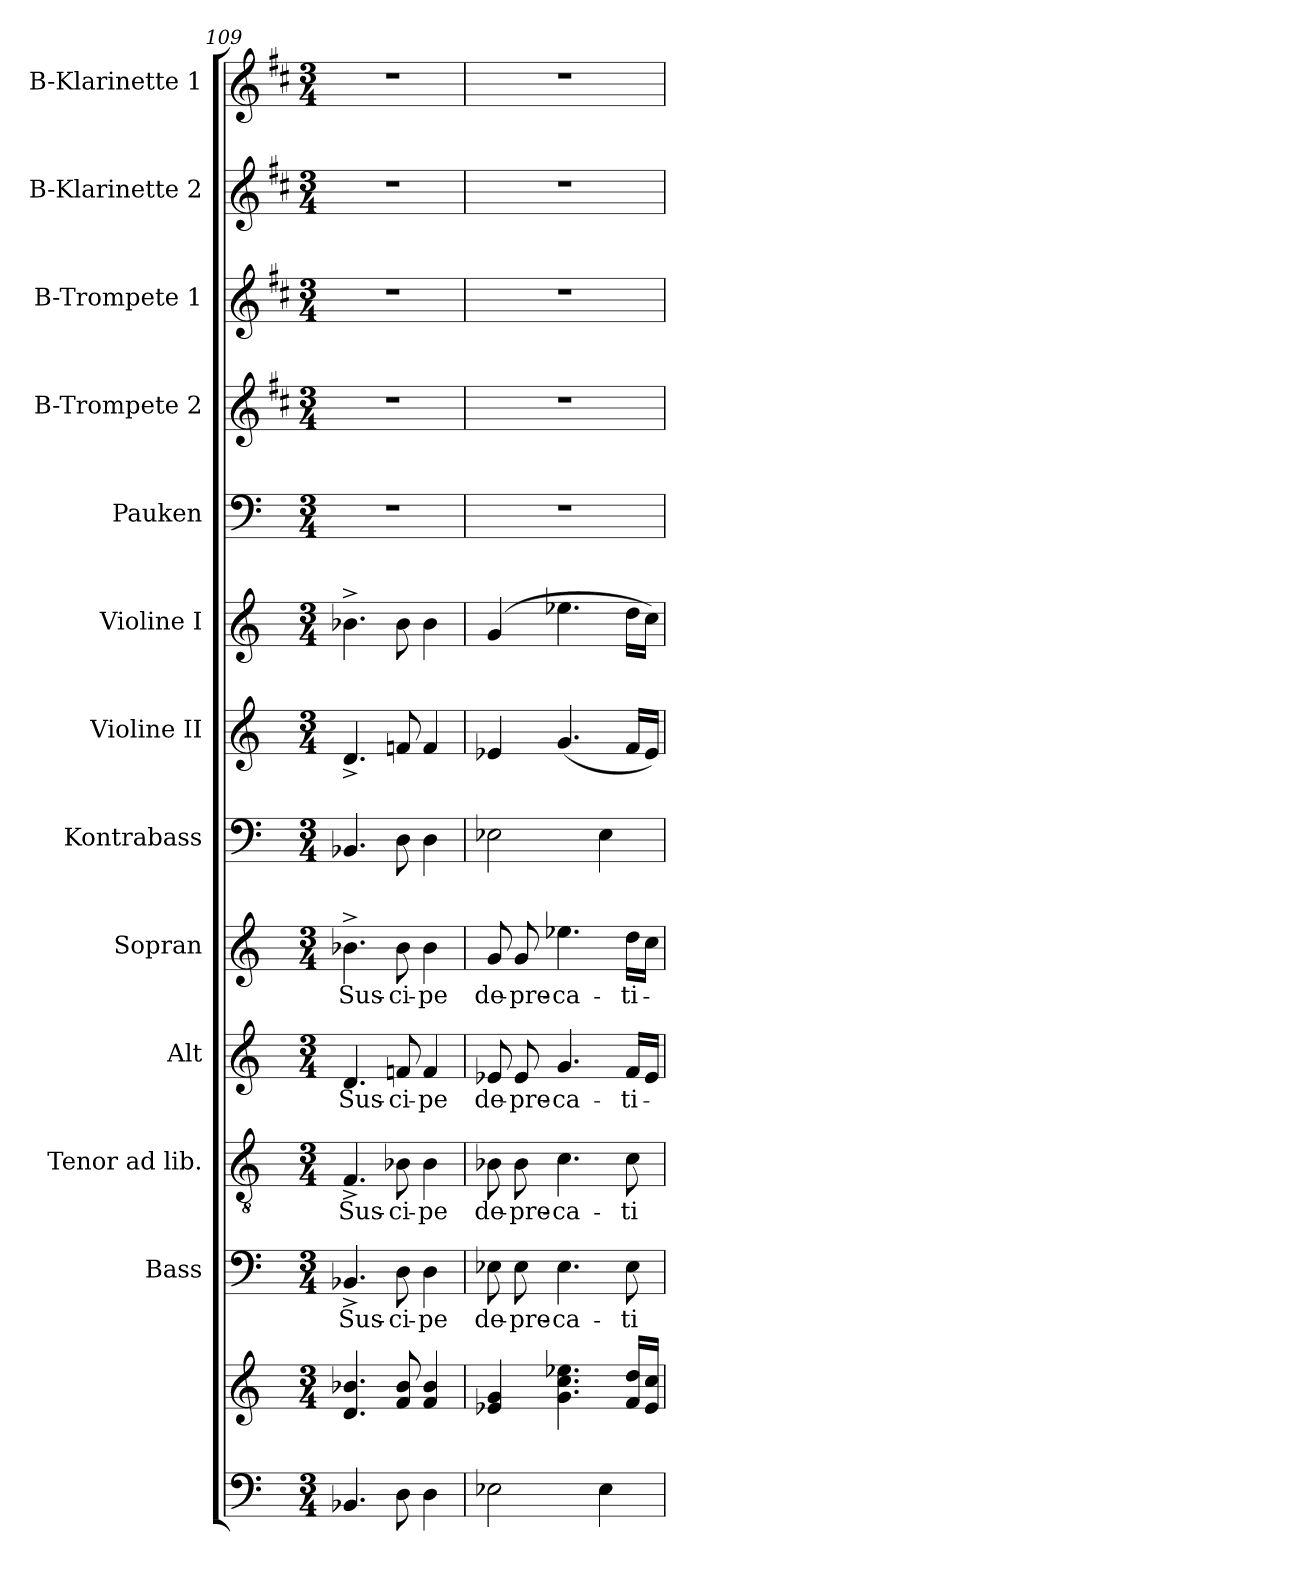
**kern	**kern	**kern	**text	**kern	**text	**kern	**text	**kern	**text	**kern	**kern	**kern	**kern	**kern	**kern	**kern	**kern
*part13	*part13	*part12	*part12	*part11	*part11	*part10	*part10	*part9	*part9	*part8	*part7	*part6	*part5	*part4	*part3	*part2	*part1
*staff14	*staff13	*staff12	*staff12	*staff11	*staff11	*staff10	*staff10	*staff9	*staff9	*staff8	*staff7	*staff6	*staff5	*staff4	*staff3	*staff2	*staff1
*	*	*I"Bass	*	*I"Tenor ad lib.	*	*I"Alt	*	*I"Sopran	*	*I"Kontrabass	*I"Violine II	*I"Violine I	*I"Pauken	*I"B-Trompete 2	*I"B-Trompete 1	*I"B-Klarinette 2	*I"B-Klarinette 1
*	*	*I'B.	*	*I'T.	*	*I'A.	*	*I'S.	*	*I'Kb.	*I'Vl. II	*I'Vl. I	*I'Pk.	*I'Trp. 2	*I'Trp. 1	*I'B Kl. 2	*I'B Kl. 1
*clefF4	*clefG2	*clefF4	*	*clefGv2	*	*clefG2	*	*clefG2	*	*clefF4	*clefG2	*clefG2	*clefF4	*clefG2	*clefG2	*clefG2	*clefG2
*	*	*	*	*	*	*	*	*	*	*ITrd7c12	*	*	*	*ITrd1c2	*ITrd1c2	*ITrd1c2	*ITrd1c2
*k[]	*k[]	*k[]	*	*k[]	*	*k[]	*	*k[]	*	*k[]	*k[]	*k[]	*k[]	*k[]	*k[]	*k[]	*k[]
*C:	*C:	*C:	*	*C:	*	*C:	*	*C:	*	*C:	*C:	*C:	*C:	*C:	*C:	*C:	*C:
*M3/4	*M3/4	*M3/4	*	*M3/4	*	*M3/4	*	*M3/4	*	*M3/4	*M3/4	*M3/4	*M3/4	*M3/4	*M3/4	*M3/4	*M3/4
=109	=109	=109	=109	=109	=109	=109	=109	=109	=109	=109	=109	=109	=109	=109	=109	=109	=109
!	!	!	!LO:LY:b	!	!LO:LY:b	!	!LO:LY:b	!	!LO:LY:b	!	!	!	!	!	!	!	!
4.BB-X/	4.d/ 4.b-X/	4.BB-X^>/	Sus-	4.F^>/	Sus-	4.d/	Sus-	4.b-X^>\	Sus-	4.BBB-X/	4.d^</	4.b-X^>\	2.r	2.r	2.r	2.r	2.r
!	!	!	!LO:LY:b	!	!LO:LY:b	!	!LO:LY:b	!	!LO:LY:b	!	!	!	!	!	!	!	!
8D\	8f/ 8b-/	8D\	-ci-	8B-X\	-ci-	8fn/	-ci-	8b-\	-ci-	8DD\	8fn/	8b-\	.	.	.	.	.
!	!	!	!LO:LY:b	!	!LO:LY:b	!	!LO:LY:b	!	!LO:LY:b	!	!	!	!	!	!	!	!
4D\	4f/ 4b-/	4D\	-pe	4B-\	-pe	4f/	-pe	4b-\	-pe	4DD\	4f/	4b-\	.	.	.	.	.
=110	=110	=110	=110	=110	=110	=110	=110	=110	=110	=110	=110	=110	=110	=110	=110	=110	=110
!	!	!	!LO:LY:b	!	!LO:LY:b	!	!LO:LY:b	!	!LO:LY:b	!	!	!	!	!	!	!	!
2E-X\	4e-X/ 4g/	8E-X\	de-	8B-X\	de-	8e-X/	de-	8g/	de-	2EE-X\	4e-X/	(4g/	2.r	2.r	2.r	2.r	2.r
!	!	!	!LO:LY:b	!	!LO:LY:b	!	!LO:LY:b	!	!LO:LY:b	!	!	!	!	!	!	!	!
.	.	8E-\	-pre-	8B-\	-pre-	8e-/	-pre-	8g/	-pre-	.	.	.	.	.	.	.	.
!	!	!	!LO:LY:b	!	!LO:LY:b	!	!LO:LY:b	!	!LO:LY:b	!	!	!	!	!	!	!	!
.	4.g\ 4.cc\ 4.ee-X\	4.E-\	-ca-	4.c\	-ca-	4.g/	-ca-	4.ee-X\	-ca-	.	(<4.g/	4.ee-X\	.	.	.	.	.
4E-\	.	.	.	.	.	.	.	.	.	4EE-\	.	.	.	.	.	.	.
!	!	!	!LO:LY:b	!	!LO:LY:b	!	!LO:LY:b	!	!LO:LY:b	!	!	!	!	!	!	!	!
.	16f/ 16dd/LL	8E-\	-ti-	8c\	-ti-	16f/LL	-ti-	16dd\LL	-ti-	.	16f/LL	16dd\LL	.	.	.	.	.
.	16e-/ 16cc/JJ	.	.	.	.	16e-/JJ	.	16cc\JJ	.	.	16e-/JJ)	16cc\JJ)	.	.	.	.	.
=	=	=	=	=	=	=	=	=	=	=	=	=	=	=	=	=	=
*-	*-	*-	*-	*-	*-	*-	*-	*-	*-	*-	*-	*-	*-	*-	*-	*-	*-
